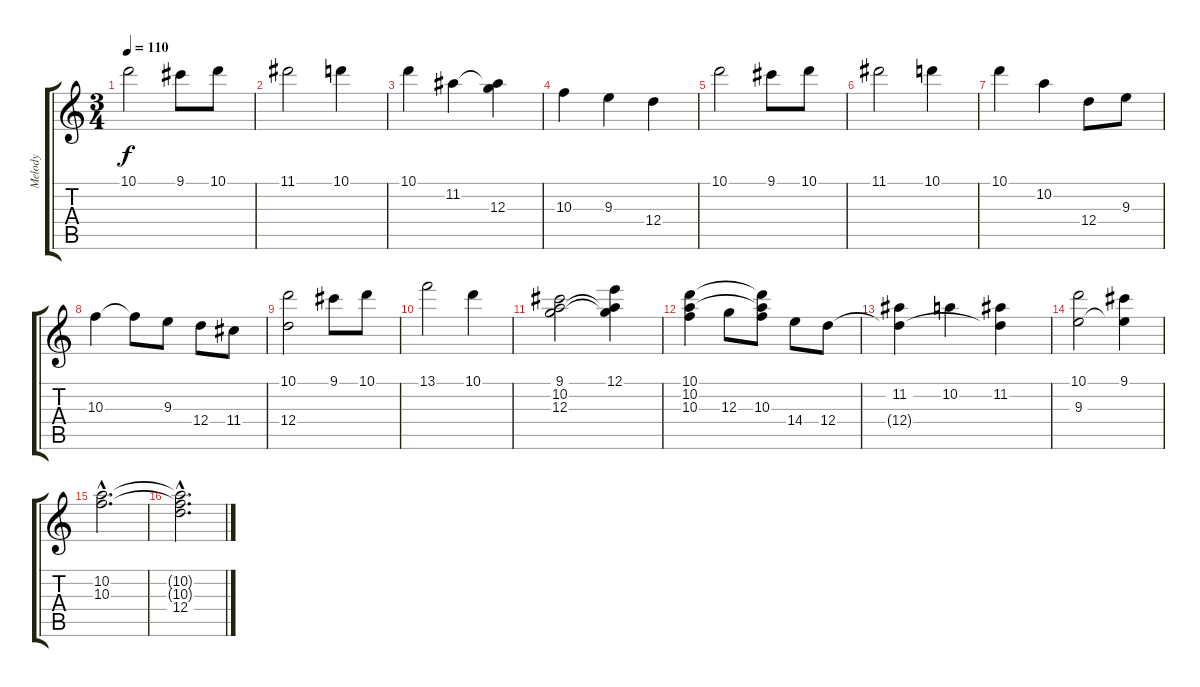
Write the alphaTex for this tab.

\track ("Melody" "Melody") {instrument acousticguitarnylon}
\staff {score tabs}
\tuning (E4 B3 G3 D3 A2 E2) {hide}
\ts (3 4)
\tempo 110
\clef g2
\ks c
10.1.2{dy f instrument acousticguitarnylon} 9.1.8 10.1.8 |
11.1.2 10.1.4 |
10.1.4 11.2.4 (11.2{t} 12.3).4 |
10.3.4 9.3.4 12.4.4 |
10.1.2 9.1.8 10.1.8 |
11.1.2 10.1.4 |
10.1.4 10.2.4 12.4.8 9.3.8 |
10.3.4 10.3{t}.8 9.3.8 12.4.8 11.4.8 |
(10.1 12.4).2 9.1.8 10.1.8 |
13.1.2 10.1.4 |
(9.1 10.2 12.3).2 (12.1 10.2{t} 12.3{t}).4 |
(10.1 10.2 10.3).4 12.3.8 (10.1{t} 10.2{t} 10.3).8 14.4.8 12.4.8 |
(11.2 12.4{t}).4 10.2.4 (11.2 12.4{t}).4 |
(10.1 9.3).2 (9.1 9.3{t}).4 |
(10.2{hac} 10.3{hac}).2{d} |
(10.2{hac t} 10.3{hac t} 12.4{hac}).2{d}
